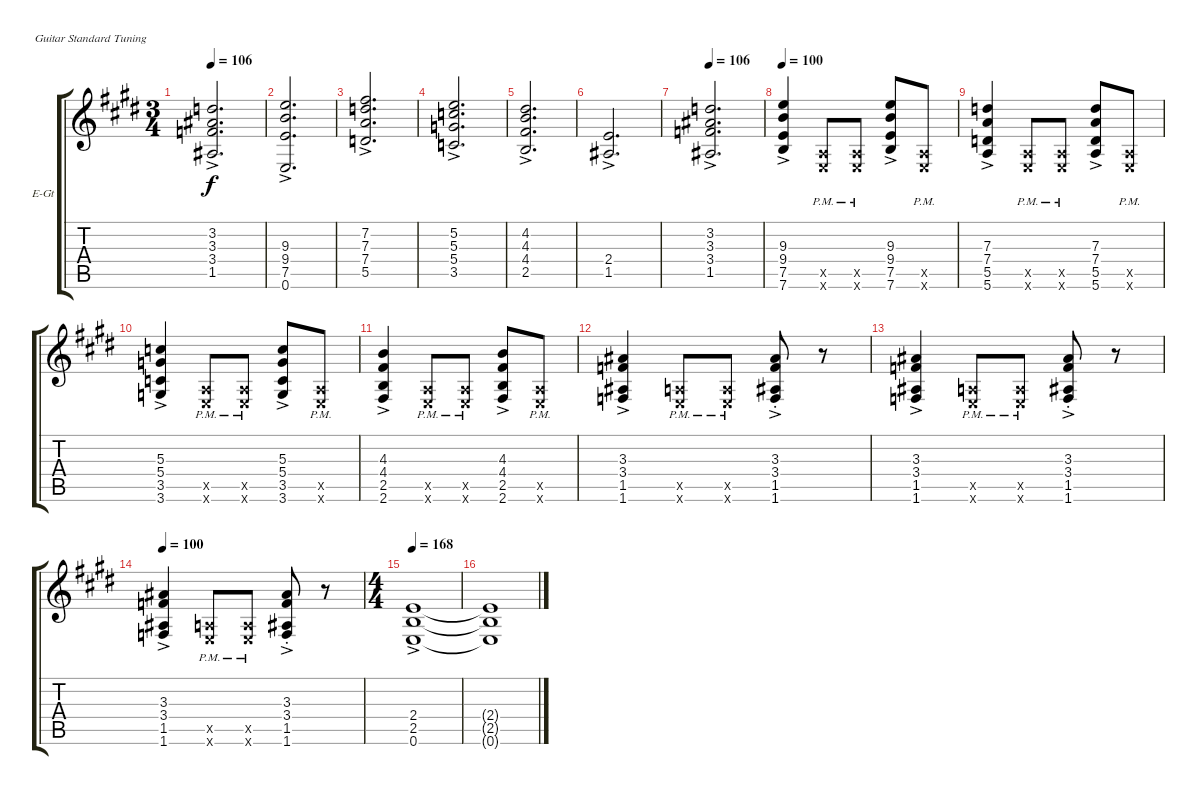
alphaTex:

\bracketExtendMode groupsimilarinstruments
\firstSystemTrackNameOrientation horizontal
\otherSystemsTrackNameOrientation horizontal
\track ("Guitar 1" "E-Gt") {instrument electricguitarclean}
\staff {score tabs}
\tuning (E4 B3 G3 D3 A2 E2)
\ts (3 4)
\tempo 106
\clef g2
\scale
1.07818
\ks e
(1.5{ac} 3.4{ac} 3.3{ac} 3.2{ac}).2{d dy f} |
\scale
0.921816 (0.6 7.5 9.3 9.4{ac}).2{d} |
\scale
1.07818 (5.5{ac} 7.4{ac} 7.3{ac} 7.2{ac}).2{d} |
\scale
0.921816 (3.5{ac} 5.4{ac} 5.3{ac} 5.2{ac}).2{d} |
\scale
1.07818 (2.5{ac} 4.4{ac} 4.3{ac} 4.2{ac}).2{d} |
\scale
0.921816 (1.5{ac} 2.4{ac}).2{d} |
\tempo 106
\scale
1.07818 (1.5{ac} 3.4{ac} 3.3{ac} 3.2{ac}).2{d} |
\tempo 100
\scale
0.921816 (9.4 7.5 7.6 9.3{ac}).4 (0.6{pm x} 0.5{pm x}).8 (0.6{pm x} 0.5{pm x}).8 (9.4 7.5 7.6{ac} 9.3).8 (0.6{pm x} 0.5{x}).8 |
\scale
1.07818 (7.4 5.5 5.6 7.3{ac}).4 (0.6{pm x} 0.5{pm x}).8 (0.6{pm x} 0.5{pm x}).8 (7.4 5.5 5.6 7.3{ac}).8 (0.6{x} 0.5{pm x}).8 |
\scale
0.921816 (5.4 3.5 3.6{ac} 5.3).4 (0.6{pm x} 0.5{pm x}).8 (0.6{pm x} 0.5{pm x}).8 (5.4 3.5 3.6{ac} 5.3).8 (0.6{x} 0.5{pm x}).8 |
\scale
1.07818 (4.4{ac} 2.5{ac} 2.6{ac} 4.3{ac}).4 (0.6{pm x} 0.5{pm x}).8 (0.6{pm x} 0.5{pm x}).8 (4.4{ac} 2.5{ac} 2.6{ac} 4.3{ac}).8 (0.6{pm x} 0.5{pm x}).8 |
\scale
0.921816 (3.4{ac} 1.5{ac} 1.6{ac} 3.3{ac}).4 (0.6{pm x} 0.5{pm x}).8 (0.6{pm x} 0.5{pm x}).8 (3.4{ac st} 1.5{ac st} 1.6{ac st} 3.3{ac st}).8 r.8 |
\scale
1.07818 (3.4{ac} 1.5{ac} 1.6{ac} 3.3{ac}).4 (0.6{pm x} 0.5{pm x}).8 (0.6{pm x} 0.5{pm x}).8 (3.4{ac st} 1.5{ac st} 1.6{ac st} 3.3{ac st}).8 r.8 |
\tempo 100
\scale
0.921816 (3.4{ac} 1.5{ac} 1.6{ac} 3.3{ac}).4 (0.6{pm x} 0.5{pm x}).8 (0.6{pm x} 0.5{pm x}).8 (3.4{ac st} 1.5{ac st} 1.6{ac st} 3.3{ac st}).8 r.8 |
\ts (4 4)
\tempo 168
\scale
1.10845 (2.4{ac} 2.5{ac} 0.6{ac}).1 |
\scale
0.891551 (2.4{t} 2.5{t} 0.6{t}).1
